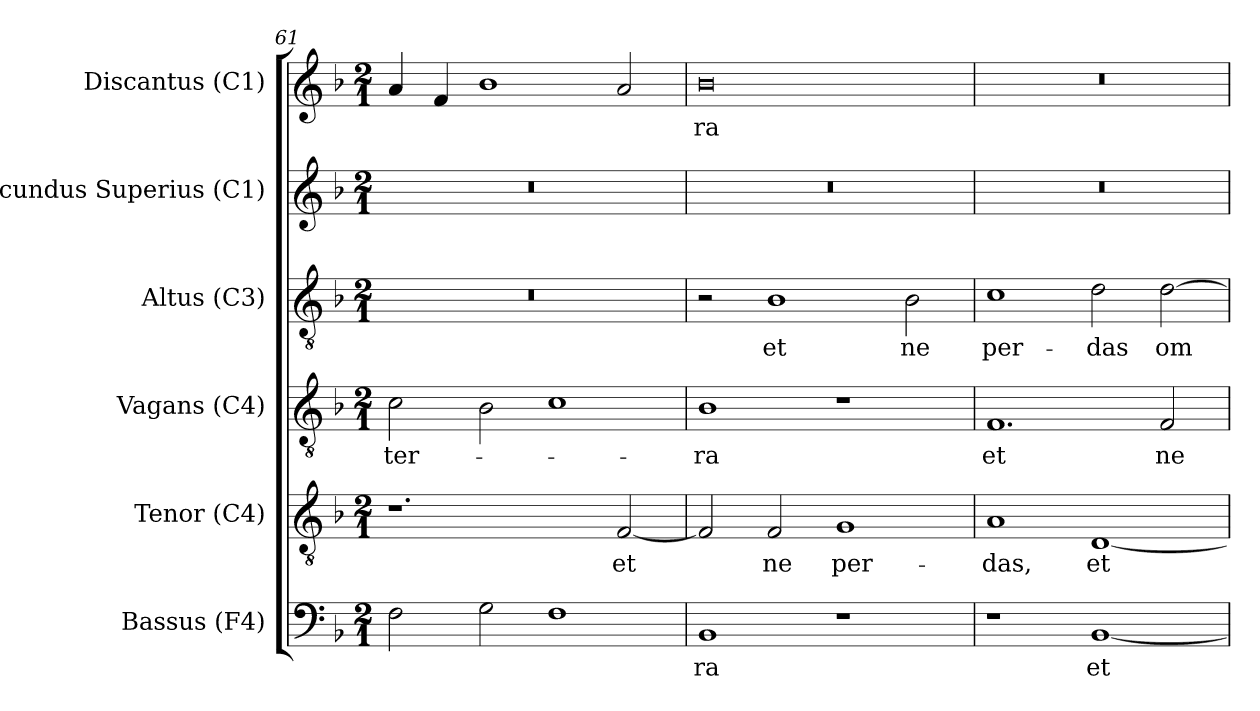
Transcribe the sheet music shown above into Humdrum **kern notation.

**kern	**text	**kern	**text	**kern	**text	**kern	**text	**kern	**kern	**text
*part6	*part6	*part5	*part5	*part4	*part4	*part3	*part3	*part2	*part1	*part1
*staff6	*staff6	*staff5	*staff5	*staff4	*staff4	*staff3	*staff3	*staff2	*staff1	*staff1
*I"Bassus (F4)	*	*I"Tenor (C4)	*	*I"Vagans (C4)	*	*I"Altus (C3)	*	*I"Secundus Superius (C1)	*I"Discantus (C1)	*
*I'B	*	*I'T	*	*I'V	*	*I'A	*	*I'S2	*I'D	*
!!LO:PB:g=z
*clefF4	*	*clefGv2	*	*clefGv2	*	*clefGv2	*	*clefG2	*clefG2	*
*	*	*	*	*ITrd7c12	*	*	*	*	*	*
*k[b-]	*	*k[b-]	*	*k[b-]	*	*k[b-]	*	*k[b-]	*k[b-]	*
*F:	*	*F:	*	*F:	*	*F:	*	*F:	*F:	*
*M2/1	*	*M2/1	*	*M2/1	*	*M2/1	*	*M2/1	*M2/1	*
=61	=61	=61	=61	=61	=61	=61	=61	=61	=61	=61
!	!	!	!	!	!LO:LY:b:color=#000000	!LO:N:vis=1	!	!LO:N:vis=1	!	!
2Fi\	.	1.r	.	2Ci\	ter-	0r	.	0r	4ai/	.
.	.	.	.	.	.	.	.	.	4fi/	.
2Gi\	.	.	.	2BB-i\	.	.	.	.	1b-i	.
1Fi	.	.	.	1Ci	.	.	.	.	.	.
!	!	!	!LO:LY:b:color=#000000	!	!	!	!	!	!	!
.	.	[2Fi/	et	.	.	.	.	.	2ai/	.
=62	=62	=62	=62	=62	=62	=62	=62	=62	=62	=62
!	!LO:LY:b:color=#000000	!	!	!	!	!	!	!	!	!
!	!	!	!	!	!LO:LY:b:color=#000000	!	!	!LO:N:vis=1	!	!
!	!	!	!	!	!	!	!	!	!	!LO:LY:b:color=#000000
1BB-i	-ra	2Fi/]	.	1BB-i	-ra	2r	.	0r	0b-i	-ra
!	!	!	!LO:LY:b:color=#000000	!	!	!	!	!	!	!
!	!	!	!	!	!	!	!LO:LY:b:color=#000000	!	!	!
.	.	2Fi/	ne	.	.	1B-i	et	.	.	.
!	!	!	!LO:LY:b:color=#000000	!	!	!	!	!	!	!
1r	.	1Gi	per-	1r	.	.	.	.	.	.
!	!	!	!	!	!	!	!LO:LY:b:color=#000000	!	!	!
.	.	.	.	.	.	2B-i\	ne	.	.	.
=63	=63	=63	=63	=63	=63	=63	=63	=63	=63	=63
!	!	!	!LO:LY:b:color=#000000	!	!	!	!	!	!	!
!	!	!	!	!	!LO:LY:b:color=#000000	!	!	!	!	!
!	!	!	!	!	!	!	!LO:LY:b:color=#000000	!LO:N:vis=1	!LO:N:vis=1	!
1r	.	1Ai	-das,	1.FFi	et	1ci	per-	0r	0r	.
!	!LO:LY:b:color=#000000	!	!	!	!	!	!	!	!	!
!	!	!	!LO:LY:b:color=#000000	!	!	!	!	!	!	!
!	!	!	!	!	!	!	!LO:LY:b:color=#000000	!	!	!
[1BB-i	et	[1Di	et	.	.	2di\	-das	.	.	.
!	!	!	!	!	!LO:LY:b:color=#000000	!	!	!	!	!
!	!	!	!	!	!	!	!LO:LY:b:color=#000000	!	!	!
.	.	.	.	2FFi/	ne	[2di\	om-	.	.	.
=	=	=	=	=	=	=	=	=	=	=
*-	*-	*-	*-	*-	*-	*-	*-	*-	*-	*-
